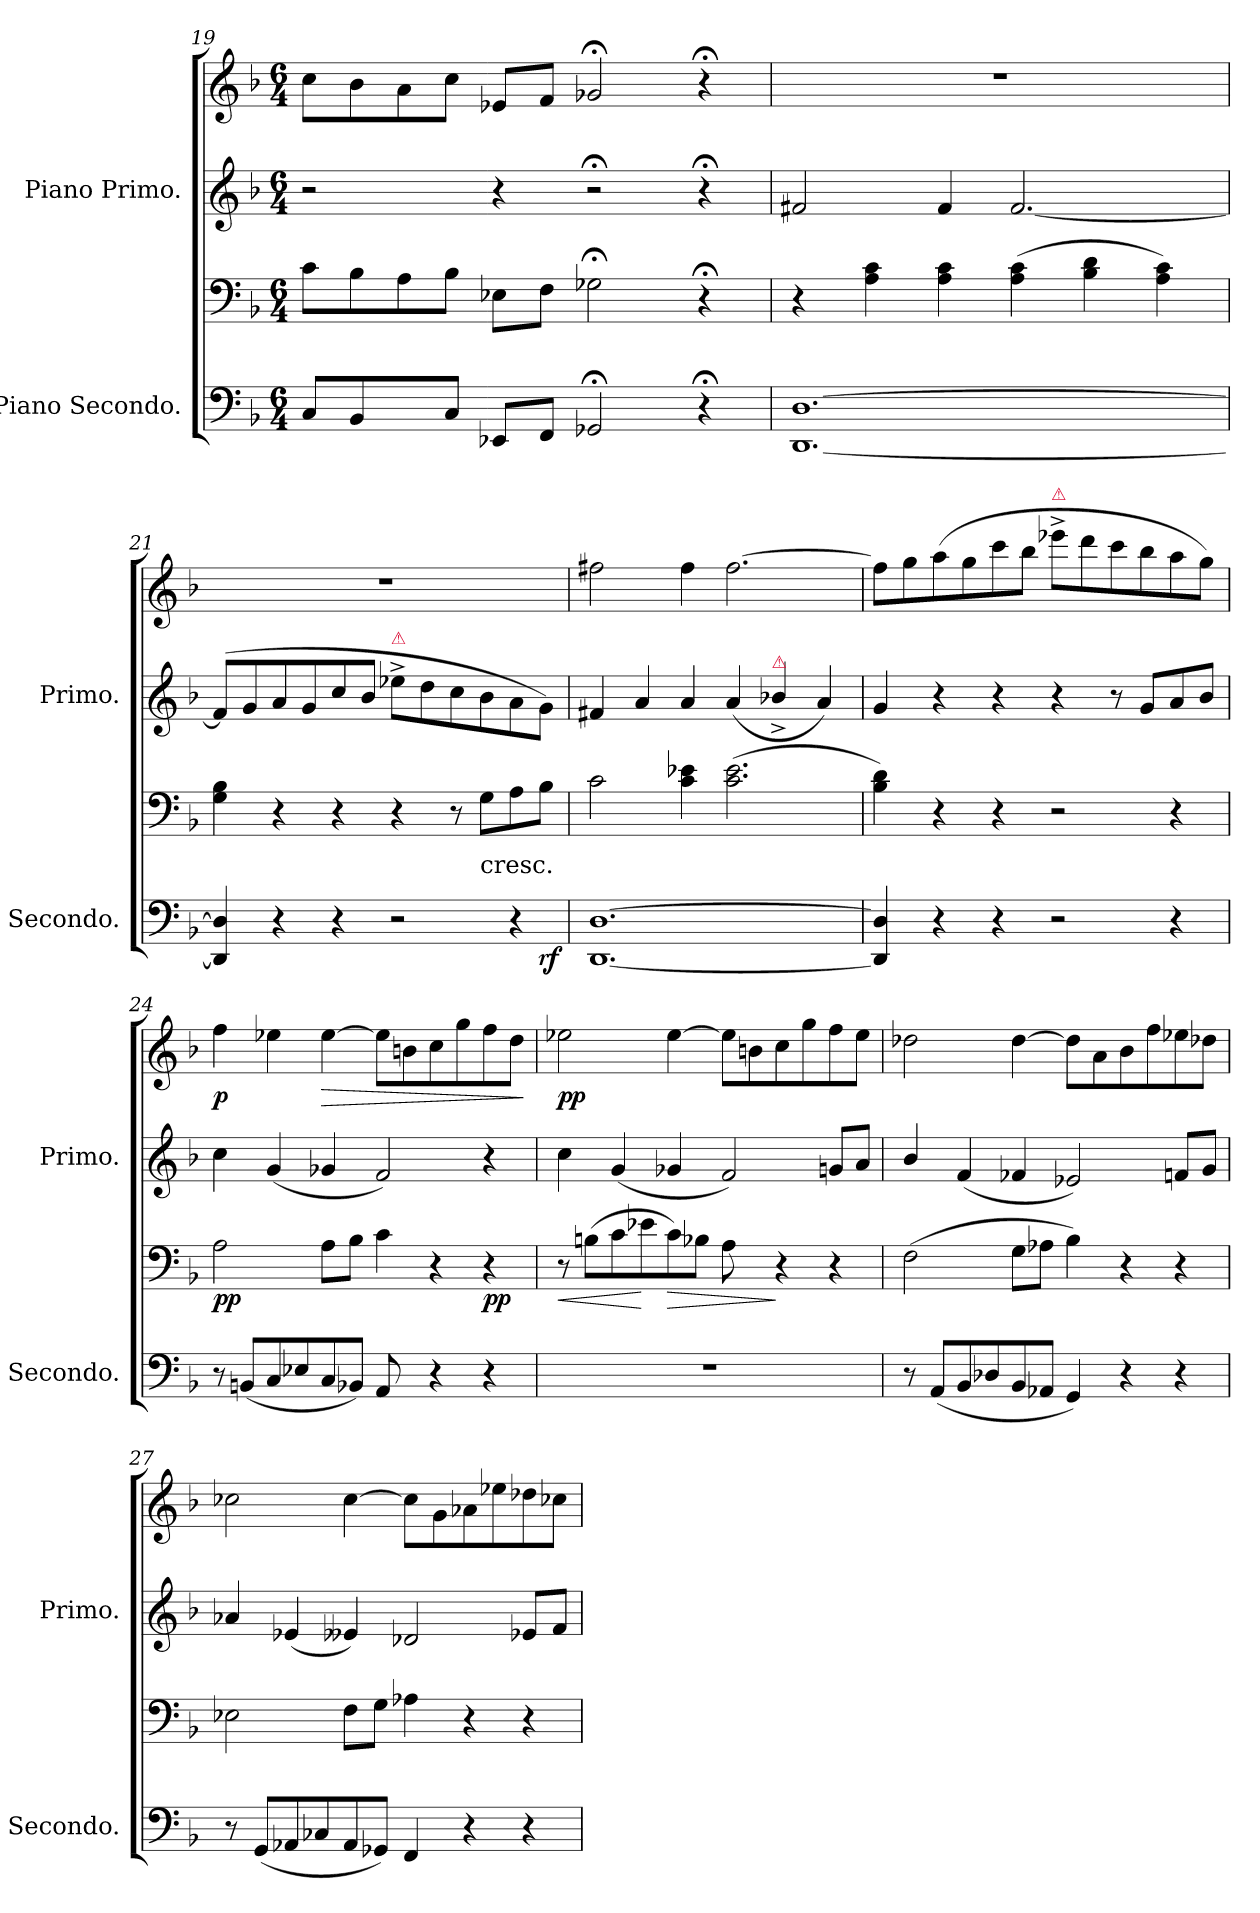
**kern	**dynam	**kern	**dynam	**kern	**kern	**dynam
*part4	*part4	*part3	*part3	*part2	*part1	*part1
*staff4	*staff4	*staff3	*staff3	*staff2	*staff1	*staff1
*I"Piano Secondo.	*	*	*	*I"Piano Primo.	*	*
*I'Secondo.	*	*	*	*I'Primo.	*	*
*clefF4	*	*clefF4	*	*clefG2	*clefG2	*
*k[b-]	*	*k[b-]	*	*k[b-]	*k[b-]	*
*M6/4	*	*M6/4	*	*M6/4	*M6/4	*
=19	=19	=19	=19	=19	=19	=19
8C/L	.	8c\L	fo.	2r	8cc\L	fo.
8BB-/	.	8B-\	.	.	8b-\	.
8ryy	.	8A\	.	.	8a\	.
8C/J	.	8B-\J	.	.	8cc\J	.
8EE-X/L	.	8E-X\L	.	4r	8e-X/L	.
8FF/J	.	8F\J	.	.	8f/J	.
2GG-X;</	.	2G-X;<\	.	2r;<	2g-X;</	.
4r;<	.	4r;<	.	4r;<	4r;<	.
=20	=20	=20	=20	=20	=20	=20
[1.DD/ [1.D/	.	4r	po	2f#X/	1.r	po.
.	.	4A\ 4c\	.	.	.	.
.	.	4A\ 4c\	.	4f#/	.	.
.	.	(4A\ 4c\	.	[2.f#/	.	.
.	.	4B-\ 4d\	.	.	.	.
.	.	4A\ 4c\)	.	.	.	.
=21	=21	=21	=21	=21	=21	=21
*^	*	*	*	*	*	*
4DD]/ 4D]/	1ryy	.	4G\ 4B-\	.	(8f#/L]	1.r	.
.	.	.	.	.	8g/	.	.
4r	.	.	4r	.	8a/	.	.
.	.	.	.	.	8g/	.	.
4r	.	.	4r	.	8cc/	.	.
.	.	.	.	.	8b-/J	.	.
!	!	!	!	!	!LO:TX:a:color=crimson:t=⚠	!	!
2r	.	.	4r	.	8ee-X^<\L	.	.
.	.	.	.	.	8dd\	.	.
.	4.ryy	.	8r	.	8cc\	.	.
!	!	!	!LO:TX:c:t=cresc.	!	!	!	!
.	.	.	8G\L	.	8b-\	.	.
4r	.	.	8A\	.	8a\	.	.
!	!	!LO:DY:b	!	!	!	!	!
.	8ryy	rf	8B-\J	.	8g\J)	.	.
=22	=22	=22	=22	=22	=22	=22	=22
!LO:N:vis=2.	!	!	!	!	!	!	!
*v	*v	*	*	*	*	*	*
[1.DD/ [1.D/	.	2c\	.	4f#X/	2ff#X\	.
.	.	.	.	4a/	.	.
.	.	4c\ 4e-X\	.	4a/	4ff#\	.
.	.	(2.c\ 2.e-\	.	(4a/	[2.ff#\	.
!	!	!	!	!LO:TX:a:color=crimson:t=⚠	!	!
.	.	.	.	4b-X^>/	.	.
.	.	.	.	4a/)	.	.
=23	=23	=23	=23	=23	=23	=23
4DD]/ 4D]/	.	4B-\ 4d\)	.	4g/	8ff#\L]	.
.	.	.	.	.	8gg\	.
4r	.	4r	.	4r	(8aa\	.
.	.	.	.	.	8gg\	.
4r	.	4r	.	4r	8ccc\	.
.	.	.	.	.	8bb-\J	.
!	!	!	!	!	!LO:TX:a:color=crimson:t=⚠	!
2r	.	2r	.	4r	8eee-X^<\L	.
.	.	.	.	.	8ddd\	.
.	.	.	.	8r	8ccc\	.
.	.	.	.	8g/L	8bb-\	.
4r	.	4r	.	8a/	8aa\	.
.	.	.	.	8b-/J	8gg\J)	.
=24	=24	=24	=24	=24	=24	=24
8r	.	2A\	pp	4cc\	4ff\	p
(8BBn/L	.	.	.	.	.	.
8C/	.	.	.	(4g/	4ee-X\	.
8E-X/	.	.	.	.	.	.
8C/	.	8A\L	.	4g-X/	[4ee-\	>
8BB-X/J)	.	8B-\J	.	.	.	.
!LO:N:vis=8	!	!	!	!	!	!
4AA/	.	4c\	.	2f/)	8ee-\L]	.
.	.	.	.	.	8bn\	.
4r	.	4r	.	.	8cc\	.
.	.	.	.	.	8gg\	.
4r	.	4r	pp	4r	8ff\	.
.	.	.	.	.	8dd\J	.
.	.	.	.	.	.	]
=25	=25	=25	=25	=25	=25	=25
1.r	.	8r	<	4cc\	2ee-X\	pp
.	.	(8Bn\L	.	.	.	.
.	.	8c\	.	(4g/	.	.
.	.	8e-X\	[	.	.	.
.	.	8c\)	>	4g-X/	[4ee-\	.
.	.	8B-X\J	.	.	.	.
!	!	!LO:N:vis=8	!	!	!	!
.	.	4A\	.	2f/)	8ee-\L]	.
.	.	.	.	.	8bn\	.
.	.	4r	]	.	8cc\	.
.	.	.	.	.	8gg\	.
.	.	4r	.	8gn/L	8ff\	.
.	.	.	.	8a/J	8ee-\J	.
=26	=26	=26	=26	=26	=26	=26
8r	.	(2F\	.	4b-/	2dd-X\	.
(8AA/L	.	.	.	.	.	.
8BB-/	.	.	.	(4f/	.	.
8D-X/	.	.	.	.	.	.
8BB-/	.	8G\L	.	4f-X/	[4dd-\	.
8AA-X/J	.	8A-X\J	.	.	.	.
4GG/)	.	4B-\)	.	2e-X/)	8dd-\L]	.
.	.	.	.	.	8a\	.
4r	.	4r	.	.	8b-\	.
.	.	.	.	.	8ff\	.
4r	.	4r	.	8fn/L	8ee-X\	.
.	.	.	.	8g/J	8dd-X\J	.
=27	=27	=27	=27	=27	=27	=27
8r	.	2E-X\	.	4a-X/	2cc-X\	.
(8GG/L	.	.	.	.	.	.
8AA-X/	.	.	.	(4e-X/	.	.
8C-X/	.	.	.	.	.	.
8AA-/	.	8F\L	.	4e--X/)	[4cc-\	.
8GG-X/J)	.	8G\J	.	.	.	.
4FF/	.	4A-X\	.	2d-X/	8cc-\L]	.
.	.	.	.	.	8g\	.
4r	.	4r	.	.	8a-X\	.
.	.	.	.	.	8ee-X\	.
4r	.	4r	.	8e-X/L	8dd-X\	.
.	.	.	.	8f/J	8cc-X\J	.
=	=	=	=	=	=	=
*-	*-	*-	*-	*-	*-	*-
